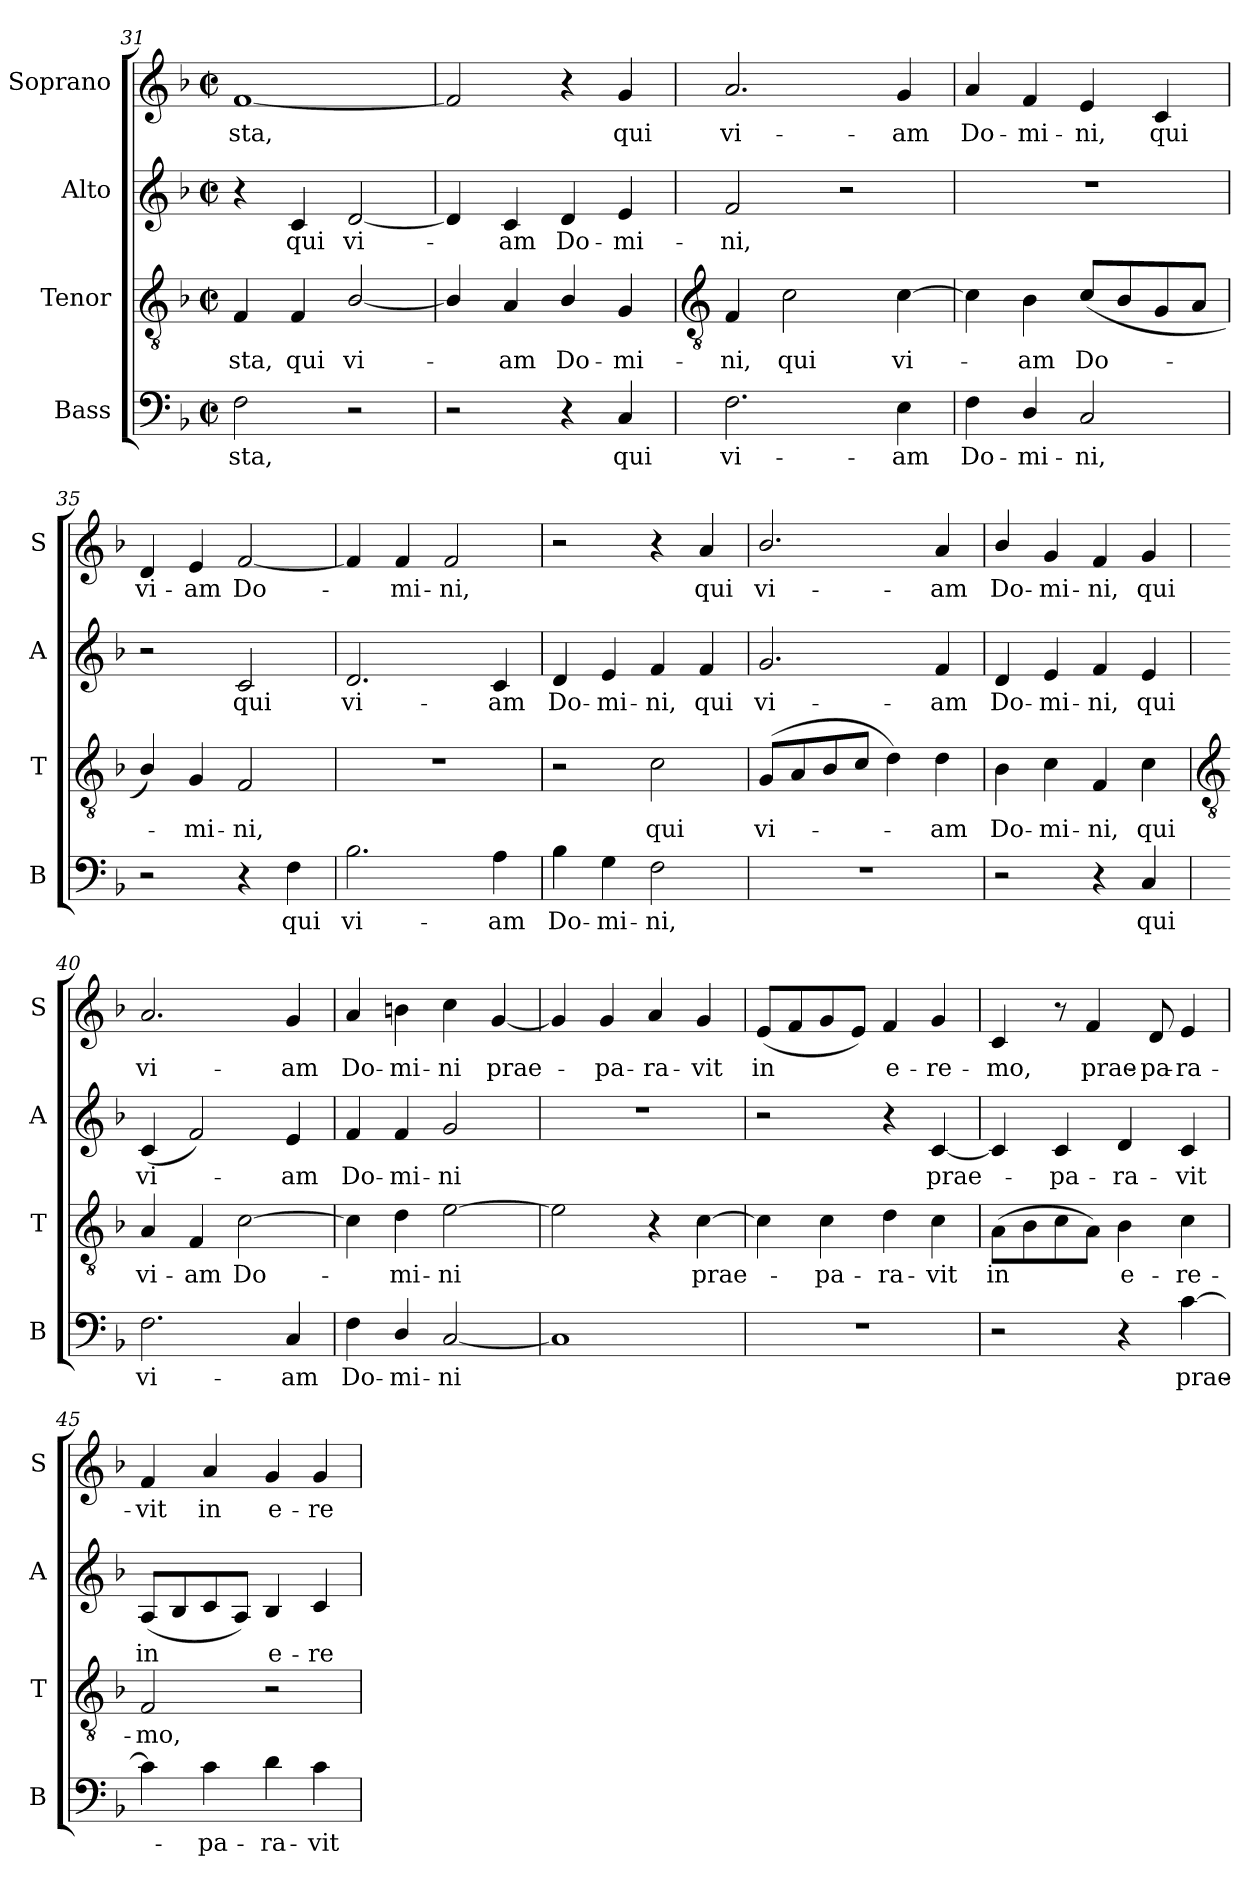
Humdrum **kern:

**kern	**text	**kern	**text	**kern	**text	**kern	**text
*part4	*part4	*part3	*part3	*part2	*part2	*part1	*part1
*staff4	*staff4	*staff3	*staff3	*staff2	*staff2	*staff1	*staff1
*I"Bass	*	*I"Tenor	*	*I"Alto	*	*I"Soprano	*
*I'B	*	*I'T	*	*I'A	*	*I'S	*
*clefF4	*	*clefGv2	*	*clefG2	*	*clefG2	*
*k[b-]	*	*k[b-]	*	*k[b-]	*	*k[b-]	*
*F:	*	*F:	*	*F:	*	*F:	*
*M2/2	*	*M2/2	*	*M2/2	*	*M2/2	*
*met(c|)	*	*met(c|)	*	*met(c|)	*	*met(c|)	*
=31	=31	=31	=31	=31	=31	=31	=31
!	!LO:LY:b	!	!LO:LY:b	!	!	!	!LO:LY:b
2F	sta,	4F	sta,	4r	.	[1f	sta,
!	!	!	!LO:LY:b	!	!LO:LY:b	!	!
.	.	4F	qui	4c	qui	.	.
!	!	!	!LO:LY:b	!	!LO:LY:b	!	!
2r	.	[2B-/	vi-	[2d	vi-	.	.
=32	=32	=32	=32	=32	=32	=32	=32
2r	.	4B-/]	.	4d]	.	2f]	.
!	!	!	!LO:LY:b	!	!LO:LY:b	!	!
.	.	4A	am	4c	am	.	.
!	!	!	!LO:LY:b	!	!LO:LY:b	!	!
4r	.	4B-/	Do-	4d	Do-	4r	.
!	!LO:LY:b	!	!LO:LY:b	!	!LO:LY:b	!	!LO:LY:b
4C	qui	4G	-mi-	4e	-mi-	4g	qui
!!LO:LB:g=z
=33	=33	=33	=33	=33	=33	=33	=33
*	*	*clefGv2	*	*	*	*	*
!	!LO:LY:b	!	!LO:LY:b	!	!LO:LY:b	!	!LO:LY:b
2.F	vi-	4F	-ni,	2f	-ni,	2.a	vi-
!	!	!	!LO:LY:b	!	!	!	!
.	.	2c	qui	.	.	.	.
.	.	.	.	2r	.	.	.
!	!LO:LY:b	!	!LO:LY:b	!	!	!	!LO:LY:b
4E	-am	[4c	vi-	.	.	4g	-am
=34	=34	=34	=34	=34	=34	=34	=34
!	!LO:LY:b	!	!	!	!	!	!LO:LY:b
4F	Do-	4c]	.	1r	.	4a	Do-
!	!LO:LY:b	!	!LO:LY:b	!	!	!	!LO:LY:b
4D/	-mi-	4B-	am	.	.	4f	-mi-
!	!LO:LY:b	!	!LO:LY:b	!	!	!	!LO:LY:b
2C	-ni,	(<8cL	Do-	.	.	4e	-ni,
.	.	8B-	.	.	.	.	.
!	!	!	!	!	!	!	!LO:LY:b
.	.	8G	.	.	.	4c	qui
.	.	8AJ	.	.	.	.	.
=35	=35	=35	=35	=35	=35	=35	=35
!	!	!	!	!	!	!	!LO:LY:b
2r	.	4B-/)	.	2r	.	4d	vi-
!	!	!	!LO:LY:b	!	!	!	!LO:LY:b
.	.	4G	mi-	.	.	4e	-am
!	!	!	!LO:LY:b	!	!LO:LY:b	!	!LO:LY:b
4r	.	2F	-ni,	2c	qui	[2f	Do-
!	!LO:LY:b	!	!	!	!	!	!
4F	qui	.	.	.	.	.	.
=36	=36	=36	=36	=36	=36	=36	=36
!	!LO:LY:b	!	!	!	!LO:LY:b	!	!
2.B-	vi-	1r	.	2.d	vi-	4f]	.
!	!	!	!	!	!	!	!LO:LY:b
.	.	.	.	.	.	4f	mi-
!	!	!	!	!	!	!	!LO:LY:b
.	.	.	.	.	.	2f	-ni,
!	!LO:LY:b	!	!	!	!LO:LY:b	!	!
4A	-am	.	.	4c	-am	.	.
=37	=37	=37	=37	=37	=37	=37	=37
!	!LO:LY:b	!	!	!	!LO:LY:b	!	!
4B-	Do-	2r	.	4d	Do-	2r	.
!	!LO:LY:b	!	!	!	!LO:LY:b	!	!
4G	-mi-	.	.	4e	-mi-	.	.
!	!LO:LY:b	!	!LO:LY:b	!	!LO:LY:b	!	!
2F	-ni,	2c	qui	4f	-ni,	4r	.
!	!	!	!	!	!LO:LY:b	!	!LO:LY:b
.	.	.	.	4f	qui	4a	qui
=38	=38	=38	=38	=38	=38	=38	=38
!	!	!	!LO:LY:b	!	!LO:LY:b	!	!LO:LY:b
1r	.	(<8GL	vi-	2.g	vi-	2.b-/	vi-
.	.	8A	.	.	.	.	.
.	.	8B-	.	.	.	.	.
.	.	8cJ	.	.	.	.	.
.	.	4d)	.	.	.	.	.
!	!	!	!LO:LY:b	!	!LO:LY:b	!	!LO:LY:b
.	.	4d	am	4f	-am	4a	-am
=39	=39	=39	=39	=39	=39	=39	=39
!	!	!	!LO:LY:b	!	!LO:LY:b	!	!LO:LY:b
2r	.	4B-	Do-	4d	Do-	4b-/	Do-
!	!	!	!LO:LY:b	!	!LO:LY:b	!	!LO:LY:b
.	.	4c	-mi-	4e	-mi-	4g	-mi-
!	!	!	!LO:LY:b	!	!LO:LY:b	!	!LO:LY:b
4r	.	4F	-ni,	4f	-ni,	4f	-ni,
!	!LO:LY:b	!	!LO:LY:b	!	!LO:LY:b	!	!LO:LY:b
4C	qui	4c	qui	4e	qui	4g	qui
!!LO:LB:g=z
=40	=40	=40	=40	=40	=40	=40	=40
*	*	*clefGv2	*	*	*	*	*
!	!LO:LY:b	!	!LO:LY:b	!	!LO:LY:b	!	!LO:LY:b
2.F	vi-	4A	vi-	(<4c	vi-	2.a	vi-
!	!	!	!LO:LY:b	!	!	!	!
.	.	4F	-am	2f)	.	.	.
!	!	!	!LO:LY:b	!	!	!	!
.	.	[2c	Do-	.	.	.	.
!	!LO:LY:b	!	!	!	!LO:LY:b	!	!LO:LY:b
4C	-am	.	.	4e	am	4g	-am
=41	=41	=41	=41	=41	=41	=41	=41
!	!LO:LY:b	!	!	!	!LO:LY:b	!	!LO:LY:b
4F	Do-	4c]	.	4f	Do-	4a	Do-
!	!LO:LY:b	!	!LO:LY:b	!	!LO:LY:b	!	!LO:LY:b
4D/	-mi-	4d	mi-	4f	-mi-	4bn	-mi-
!	!LO:LY:b	!	!LO:LY:b	!	!LO:LY:b	!	!LO:LY:b
[2C	-ni	[2e	-ni	2g	-ni	4cc	-ni
!	!	!	!	!	!	!	!LO:LY:b
.	.	.	.	.	.	[4g	prae-
=42	=42	=42	=42	=42	=42	=42	=42
1C]	.	2e]	.	1r	.	4g]	.
!	!	!	!	!	!	!	!LO:LY:b
.	.	.	.	.	.	4g	pa-
!	!	!	!	!	!	!	!LO:LY:b
.	.	4r	.	.	.	4a	-ra-
!	!	!	!LO:LY:b	!	!	!	!LO:LY:b
.	.	[4c	prae-	.	.	4g	-vit
=43	=43	=43	=43	=43	=43	=43	=43
!	!	!	!	!	!	!	!LO:LY:b
1r	.	4c]	.	2r	.	(<8eL	in
.	.	.	.	.	.	8f	.
!	!	!	!LO:LY:b	!	!	!	!
.	.	4c	pa-	.	.	8g	.
.	.	.	.	.	.	8eJ)	.
!	!	!	!LO:LY:b	!	!	!	!LO:LY:b
.	.	4d	-ra-	4r	.	4f	e-
!	!	!	!LO:LY:b	!	!LO:LY:b	!	!LO:LY:b
.	.	4c	-vit	[4c	prae-	4g	-re-
=44	=44	=44	=44	=44	=44	=44	=44
!	!	!	!LO:LY:b	!	!	!	!LO:LY:b
2r	.	(>8AL	in	4c]	.	4c	-mo,
.	.	8B-	.	.	.	.	.
!	!	!	!	!	!LO:LY:b	!	!
.	.	8c	.	4c	pa-	8r	.
!	!	!	!	!	!	!	!LO:LY:b
.	.	8AJ)	.	.	.	4f	prae-
!	!	!	!LO:LY:b	!	!LO:LY:b	!	!
4r	.	4B-	e-	4d	-ra-	.	.
!	!	!	!	!	!	!	!LO:LY:b
.	.	.	.	.	.	8d	-pa-
!	!LO:LY:b	!	!LO:LY:b	!	!LO:LY:b	!	!LO:LY:b
[4c	prae-	4c	-re-	4c	-vit	4e	-ra-
=45	=45	=45	=45	=45	=45	=45	=45
!	!	!	!LO:LY:b	!	!LO:LY:b	!	!LO:LY:b
4c]	.	2F	-mo,	(<8AL	in	4f	-vit
.	.	.	.	8B-	.	.	.
!	!LO:LY:b	!	!	!	!	!	!LO:LY:b
4c	pa-	.	.	8c	.	4a	in
.	.	.	.	8AJ)	.	.	.
!	!LO:LY:b	!	!	!	!LO:LY:b	!	!LO:LY:b
4d	-ra-	2r	.	4B-	e-	4g	e-
!	!LO:LY:b	!	!	!	!LO:LY:b	!	!LO:LY:b
4c	-vit	.	.	4c	-re-	4g	-re-
=	=	=	=	=	=	=	=
*-	*-	*-	*-	*-	*-	*-	*-
